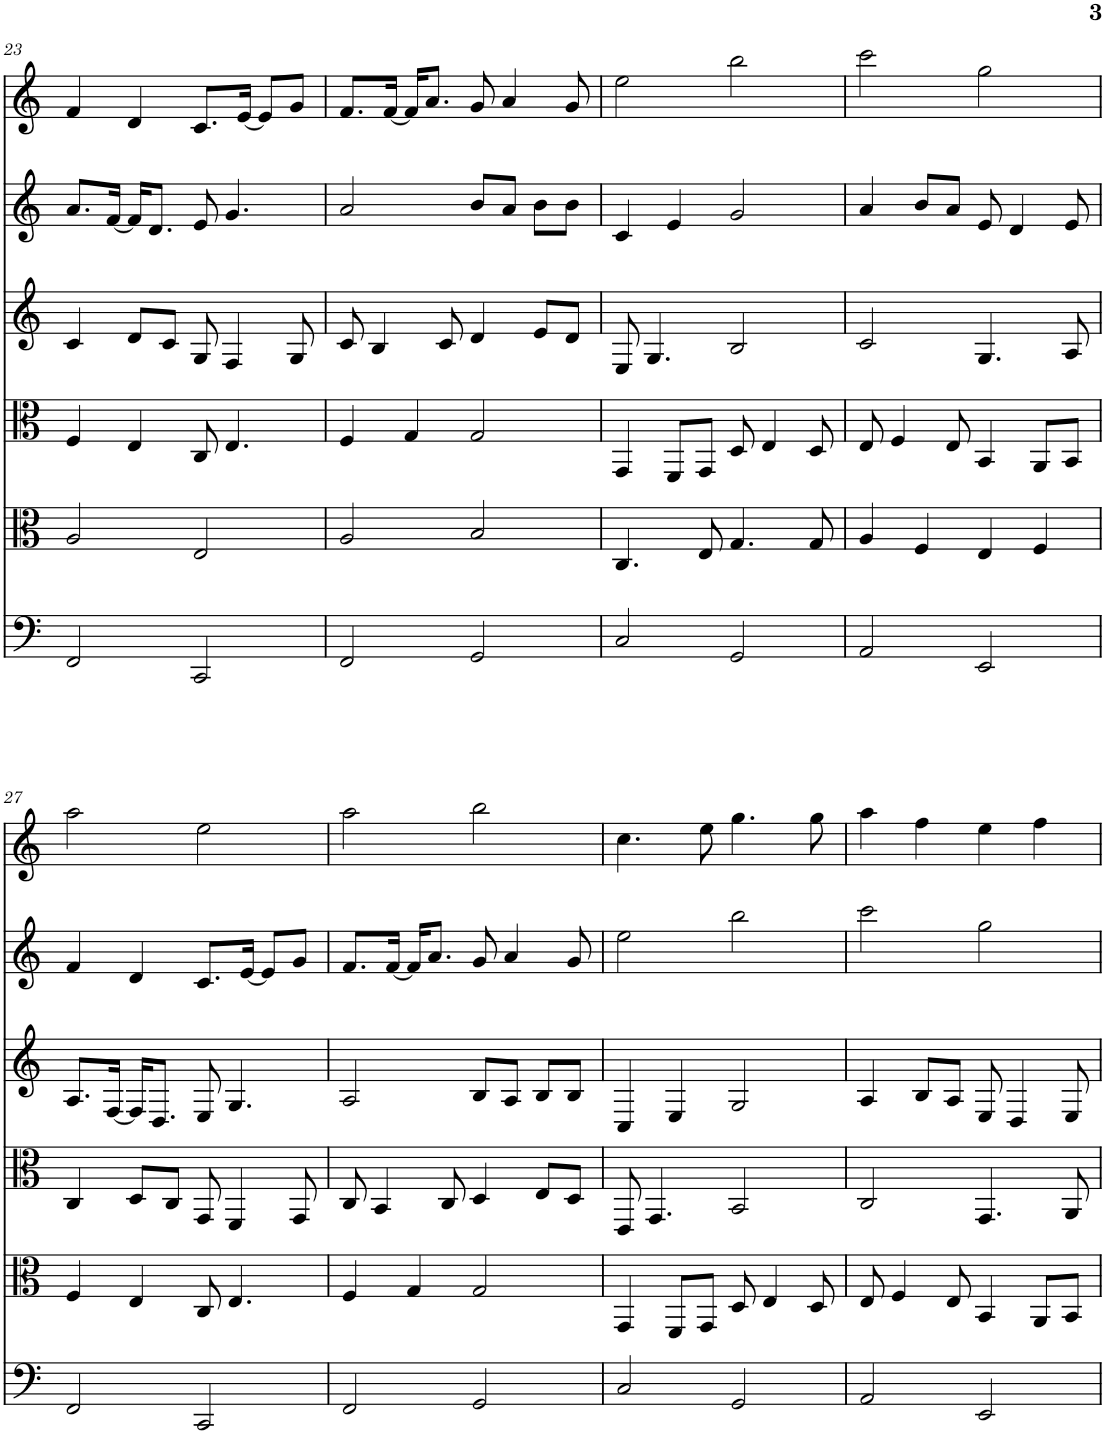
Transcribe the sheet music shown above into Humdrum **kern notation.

**kern	**kern	**kern	**kern	**kern	**kern
*part6	*part5	*part4	*part3	*part2	*part1
*staff6	*staff5	*staff4	*staff3	*staff2	*staff1
*I"cello	*I"viola [2]	*I"viola	*I"violin [3]	*I"violin [2]	*I"violin
*	*I'Vla	*I'Vla	*I'Vln	*I'Vln	*I'Vln
!!LO:PB:g=z
*clefF4	*clefC3	*clefC3	*clefG2	*clefG2	*clefG2
*k[]	*k[]	*k[]	*k[]	*k[]	*k[]
*M4/4	*M4/4	*M4/4	*M4/4	*M4/4	*M4/4
=23	=23	=23	=23	=23	=23
2FF/	2A/	4F/	4c/	8.a/L	4f/
.	.	.	.	[16f/Jk	.
.	.	4E/	8d/L	16f/KL]	4d/
.	.	.	.	8.d/J	.
.	.	.	8c/J	.	.
2CC/	2E/	8C/	8G/	8e/	8.c/L
.	.	4.E/	4F/	4.g/	.
.	.	.	.	.	[16e/Jk
.	.	.	.	.	8e/L]
.	.	.	8G/	.	8g/J
=24	=24	=24	=24	=24	=24
2FF/	2A/	4F/	8c/	2a/	8.f/L
.	.	.	4B/	.	.
.	.	.	.	.	[16f/Jk
.	.	4G/	.	.	16f/KL]
.	.	.	.	.	8.a/J
.	.	.	8c/	.	.
2GG/	2B/	2G/	4d/	8b/L	8g/
.	.	.	.	8a/J	4a/
.	.	.	8e/L	8b\L	.
.	.	.	8d/J	8b\J	8g/
=25	=25	=25	=25	=25	=25
2C/	4.C/	4GG/	8E/	4c/	2ee\
.	.	.	4.G/	.	.
.	.	8FF/L	.	4e/	.
.	8E/	8GG/J	.	.	.
2GG/	4.G/	8D/	2B/	2g/	2bb\
.	.	4E/	.	.	.
.	8G/	8D/	.	.	.
=26	=26	=26	=26	=26	=26
2AA/	4A/	8E/	2c/	4a/	2ccc\
.	.	4F/	.	.	.
.	4F/	.	.	8b/L	.
.	.	8E/	.	8a/J	.
2EE/	4E/	4BB/	4.G/	8e/	2gg\
.	.	.	.	4d/	.
.	4F/	8AA/L	.	.	.
.	.	8BB/J	8A/	8e/	.
!!LO:LB:g=z
=27	=27	=27	=27	=27	=27
2FF/	4F/	4C/	8.A/L	4f/	2aa\
.	.	.	[16F/Jk	.	.
.	4E/	8D/L	16F/KL]	4d/	.
.	.	.	8.D/J	.	.
.	.	8C/J	.	.	.
2CC/	8C/	8GG/	8E/	8.c/L	2ee\
.	4.E/	4FF/	4.G/	.	.
.	.	.	.	[16e/Jk	.
.	.	.	.	8e/L]	.
.	.	8GG/	.	8g/J	.
=28	=28	=28	=28	=28	=28
2FF/	4F/	8C/	2A/	8.f/L	2aa\
.	.	4BB/	.	.	.
.	.	.	.	[16f/Jk	.
.	4G/	.	.	16f/KL]	.
.	.	.	.	8.a/J	.
.	.	8C/	.	.	.
2GG/	2G/	4D/	8B/L	8g/	2bb\
.	.	.	8A/J	4a/	.
.	.	8E/L	8B/L	.	.
.	.	8D/J	8B/J	8g/	.
=29	=29	=29	=29	=29	=29
2C/	4GG/	8EE/	4C/	2ee\	4.cc\
.	.	4.GG/	.	.	.
.	8FF/L	.	4E/	.	.
.	8GG/J	.	.	.	8ee\
2GG/	8D/	2BB/	2G/	2bb\	4.gg\
.	4E/	.	.	.	.
.	8D/	.	.	.	8gg\
=30	=30	=30	=30	=30	=30
2AA/	8E/	2C/	4A/	2ccc\	4aa\
.	4F/	.	.	.	.
.	.	.	8B/L	.	4ff\
.	8E/	.	8A/J	.	.
2EE/	4BB/	4.GG/	8E/	2gg\	4ee\
.	.	.	4D/	.	.
.	8AA/L	.	.	.	4ff\
.	8BB/J	8AA/	8E/	.	.
=	=	=	=	=	=
*-	*-	*-	*-	*-	*-
